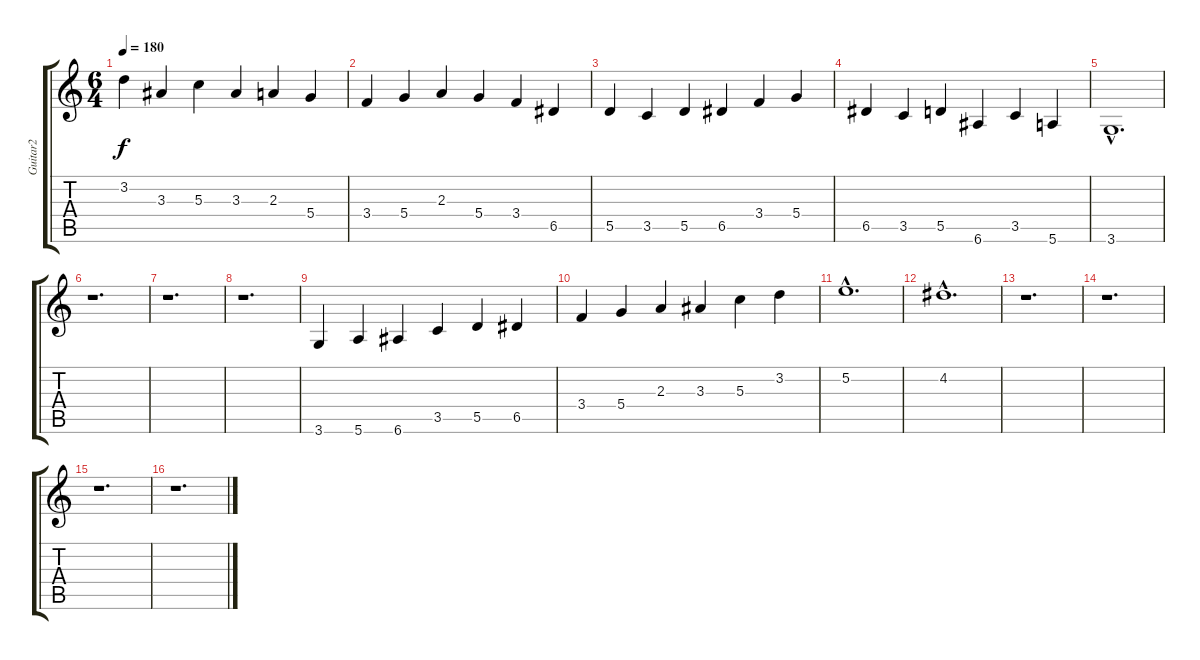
\track ("Guitar2" "Guitar2") {instrument acousticguitarnylon}
\staff {score tabs}
\tuning (E4 B3 G3 D3 A2 E2) {hide}
\ts (6 4)
\tempo 180
\clef g2
\ks c
3.2.4{dy f} 3.3.4 5.3.4 3.3.4 2.3.4 5.4.4 |
3.4.4 5.4.4 2.3.4 5.4.4 3.4.4 6.5.4 |
5.5.4 3.5.4 5.5.4 6.5.4 3.4.4 5.4.4 |
6.5.4 3.5.4 5.5.4 6.6.4 3.5.4 5.6.4 |
3.6{hac}.1{d} |
r.1{d} |
r.1{d} |
r.1{d} |
3.6.4 5.6.4 6.6.4 3.5.4 5.5.4 6.5.4 |
3.4.4 5.4.4 2.3.4 3.3.4 5.3.4 3.2.4 |
5.2{hac}.1{d} |
4.2{hac}.1{d} |
r.1{d} |
r.1{d} |
r.1{d} |
r.1{d}
